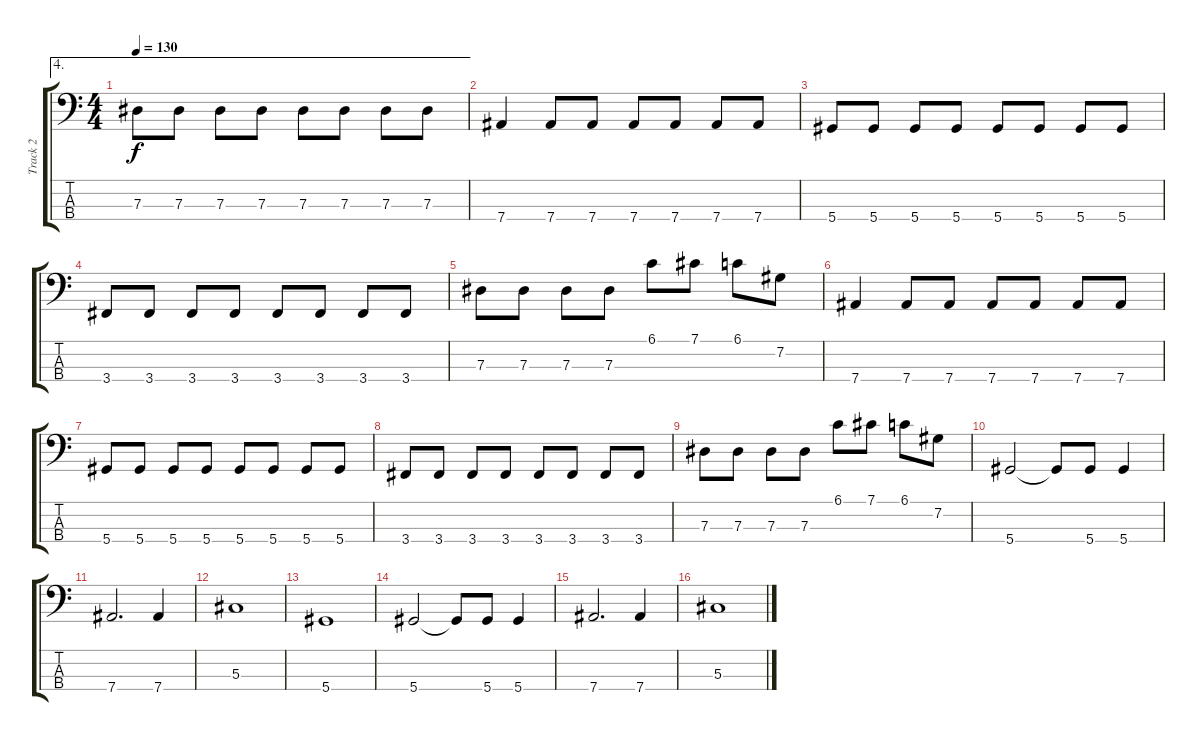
\track ("Track 2" "Track 2") {instrument electricbassfinger}
\staff {score tabs}
\tuning (Gb2 Db2 Ab1 Eb1) {hide}
\ae 4
\ts (4 4)
\tempo 130
\clef f4
\ks c
7.3.8{dy f} 7.3.8 7.3.8 7.3.8 7.3.8 7.3.8 7.3.8 7.3.8 |
7.4.4 7.4.8 7.4.8 7.4.8 7.4.8 7.4.8 7.4.8 |
5.4.8 5.4.8 5.4.8 5.4.8 5.4.8 5.4.8 5.4.8 5.4.8 |
3.4.8 3.4.8 3.4.8 3.4.8 3.4.8 3.4.8 3.4.8 3.4.8 |
7.3.8 7.3.8 7.3.8 7.3.8 6.1.8 7.1.8 6.1.8 7.2.8 |
7.4.4 7.4.8 7.4.8 7.4.8 7.4.8 7.4.8 7.4.8 |
5.4.8 5.4.8 5.4.8 5.4.8 5.4.8 5.4.8 5.4.8 5.4.8 |
3.4.8 3.4.8 3.4.8 3.4.8 3.4.8 3.4.8 3.4.8 3.4.8 |
7.3.8 7.3.8 7.3.8 7.3.8 6.1.8 7.1.8 6.1.8 7.2.8 |
5.4.2 5.4{t}.8 5.4.8 5.4.4 |
7.4.2{d} 7.4.4 |
5.3.1 |
5.4.1 |
5.4.2 5.4{t}.8 5.4.8 5.4.4 |
7.4.2{d} 7.4.4 |
5.3.1
